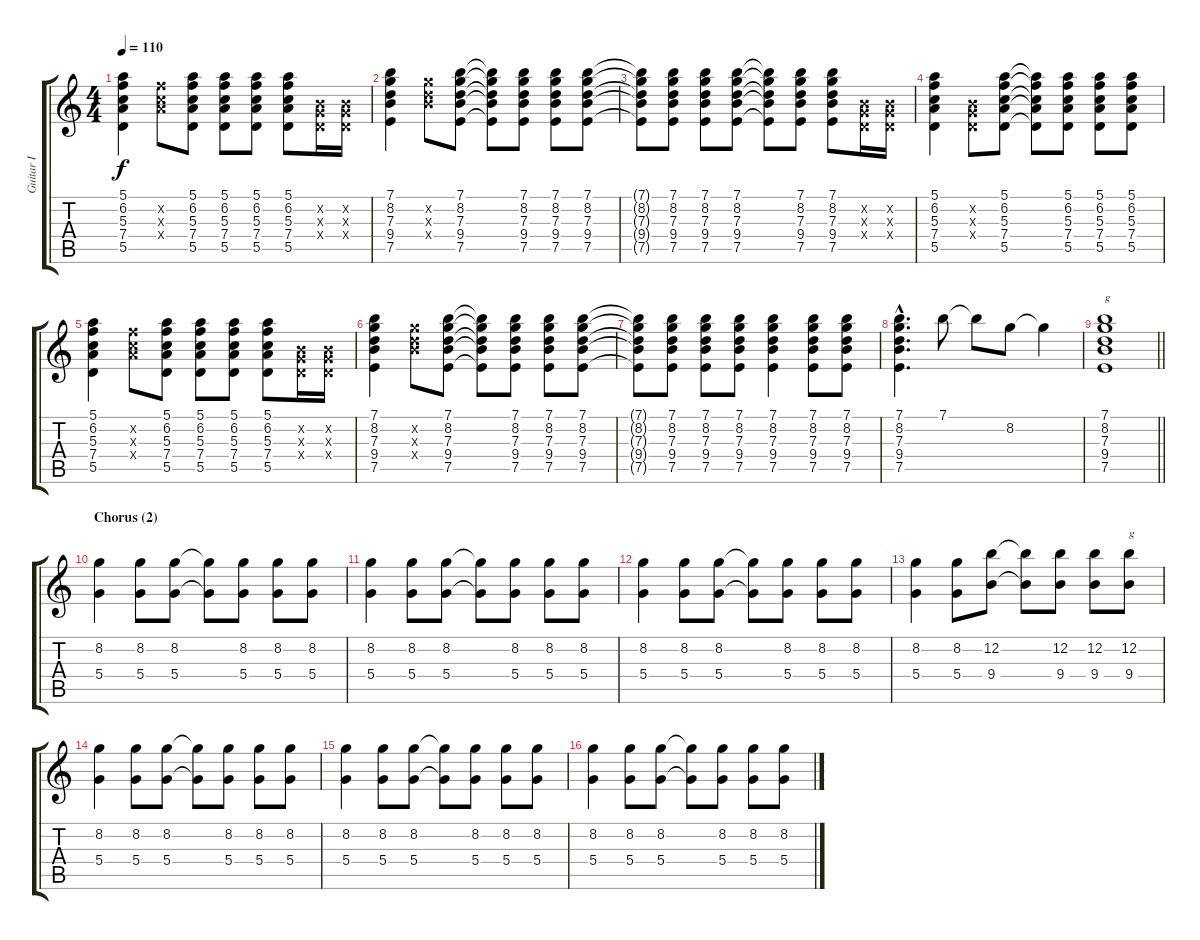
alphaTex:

\track ("Guitar I" "Guitar I") {instrument electricguitarjazz}
\staff {score tabs}
\tuning (E4 B3 G3 D3 A2 E2) {hide}
\ts (4 4)
\tempo 110
\clef g2
\ks c
(5.1 6.2 5.3 7.4 5.5).4{dy f} (6.2{x} 5.3{x} 7.4{x}).8 (5.1 6.2 5.3 7.4 5.5).8 (5.1 6.2 5.3 7.4 5.5).8 (5.1 6.2 5.3 7.4 5.5).8 (5.1 6.2 5.3 7.4 5.5).8 (0.2{x} 0.3{x} 0.4{x}).16 (0.2{x} 0.3{x} 0.4{x}).16 |
(7.1 8.2 7.3 9.4 7.5).4 (8.2{x} 7.3{x} 9.4{x}).8 (7.1 8.2 7.3 9.4 7.5).8 (7.1{t} 8.2{t} 7.3{t} 9.4{t} 7.5{t}).8 (7.1 8.2 7.3 9.4 7.5).8 (7.1 8.2 7.3 9.4 7.5).8 (7.1 8.2 7.3 9.4 7.5).8 |
(7.1{t} 8.2{t} 7.3{t} 9.4{t} 7.5{t}).8 (7.1 8.2 7.3 9.4 7.5).8 (7.1 8.2 7.3 9.4 7.5).8 (7.1 8.2 7.3 9.4 7.5).8 (7.1{t} 8.2{t} 7.3{t} 9.4{t} 7.5{t}).8 (7.1 8.2 7.3 9.4 7.5).8 (7.1 8.2 7.3 9.4 7.5).8 (0.2{x} 0.3{x} 0.4{x}).16 (0.2{x} 0.3{x} 0.4{x}).16 |
(5.1 6.2 5.3 7.4 5.5).4 (0.2{x} 0.3{x} 0.4{x}).8 (5.1 6.2 5.3 7.4 5.5).8 (5.1{t} 6.2{t} 5.3{t} 7.4{t} 5.5{t}).8 (5.1 6.2 5.3 7.4 5.5).8 (5.1 6.2 5.3 7.4 5.5).8 (5.1 6.2 5.3 7.4 5.5).8 |
(5.1 6.2 5.3 7.4 5.5).4 (6.2{x} 5.3{x} 7.4{x}).8 (5.1 6.2 5.3 7.4 5.5).8 (5.1 6.2 5.3 7.4 5.5).8 (5.1 6.2 5.3 7.4 5.5).8 (5.1 6.2 5.3 7.4 5.5).8 (0.2{x} 0.3{x} 0.4{x}).16 (0.2{x} 0.3{x} 0.4{x}).16 |
(7.1 8.2 7.3 9.4 7.5).4 (8.2{x} 7.3{x} 9.4{x}).8 (7.1 8.2 7.3 9.4 7.5).8 (7.1{t} 8.2{t} 7.3{t} 9.4{t} 7.5{t}).8 (7.1 8.2 7.3 9.4 7.5).8 (7.1 8.2 7.3 9.4 7.5).8 (7.1 8.2 7.3 9.4 7.5).8 |
(7.1{t} 8.2{t} 7.3{t} 9.4{t} 7.5{t}).8 (7.1 8.2 7.3 9.4 7.5).8 (7.1 8.2 7.3 9.4 7.5).8 (7.1 8.2 7.3 9.4 7.5).8 (7.1 8.2 7.3 9.4 7.5).4 (7.1 8.2 7.3 9.4 7.5).8 (7.1 8.2 7.3 9.4 7.5).8 |
(7.1{hac} 8.2{hac} 7.3{hac} 9.4{hac} 7.5{hac}).4{d} 7.1.8 7.1{t}.8 8.2.8 8.2{t}.4 |
\barLineRight lightlight
(7.1 8.2 7.3 9.4 7.5).1{txt "g"} |
\section ("" "Chorus (2)")
(8.2 5.4).4{instrument distortionguitar} (8.2 5.4).8 (8.2 5.4).8 (8.2{t} 5.4{t}).8 (8.2 5.4).8 (8.2 5.4).8 (8.2 5.4).8 |
(8.2 5.4).4 (8.2 5.4).8 (8.2 5.4).8 (8.2{t} 5.4{t}).8 (8.2 5.4).8 (8.2 5.4).8 (8.2 5.4).8 |
(8.2 5.4).4 (8.2 5.4).8 (8.2 5.4).8 (8.2{t} 5.4{t}).8 (8.2 5.4).8 (8.2 5.4).8 (8.2 5.4).8 |
(8.2 5.4).4 (8.2 5.4).8 (12.2 9.4).8 (12.2{t} 9.4{t}).8 (12.2 9.4).8 (12.2 9.4).8 (12.2 9.4).8{txt "g"} |
(8.2 5.4).4 (8.2 5.4).8 (8.2 5.4).8 (8.2{t} 5.4{t}).8 (8.2 5.4).8 (8.2 5.4).8 (8.2 5.4).8 |
(8.2 5.4).4 (8.2 5.4).8 (8.2 5.4).8 (8.2{t} 5.4{t}).8 (8.2 5.4).8 (8.2 5.4).8 (8.2 5.4).8 |
(8.2 5.4).4 (8.2 5.4).8 (8.2 5.4).8 (8.2{t} 5.4{t}).8 (8.2 5.4).8 (8.2 5.4).8 (8.2 5.4).8
